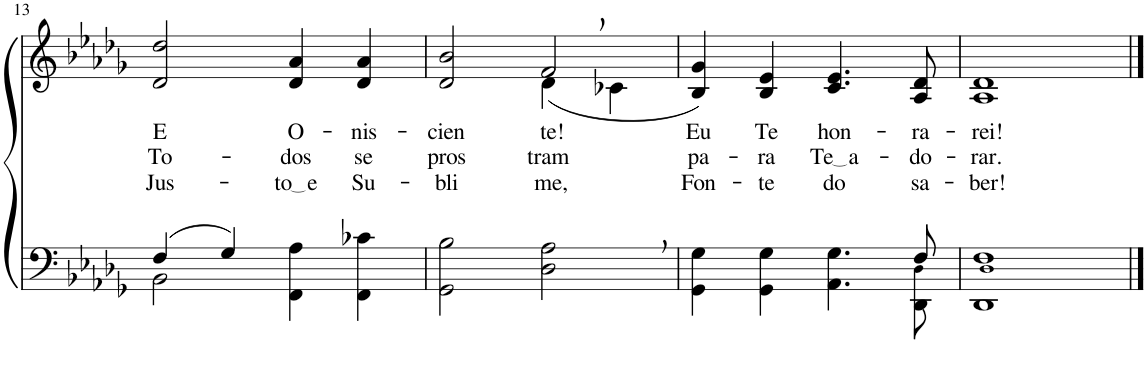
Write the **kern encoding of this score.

**kern	**kern	**text	**text	**text
*part2	*part1	*part1	*part1	*part1
*staff2	*staff1	*staff1	*staff1	*staff1
*I"Parte III e IV	*I"Parte I e II	*	*	*
!!LO:PB:g=z
*clefF4	*clefG2	*	*	*
*Trd-1c-2	*Trd-1c-2	*	*	*
*k[b-e-a-d-g-]	*k[b-e-a-d-g-]	*	*	*
*M4/4	*M4/4	*	*	*
=13	=13	=13	=13	=13
*^	*	*	*	*
!	!	!	!LO:LY:b	!LO:LY:b	!LO:LY:b
(4F/	2BB-\	2d-/ 2dd-/	E	To-	Jus-
4G-/)	.	.	.	.	.
!	!	!	!LO:LY:b	!LO:LY:b	!LO:LY:b
2ryy	4FF\ 4A-\	4d-/ 4a-/	O-	-dos	to e
!	!	!	!LO:LY:b	!LO:LY:b	!LO:LY:b
.	4FF\ 4c-X\	4d-/ 4a-/	-nis-	se	Su-
=14	=14	=14	=14	=14	=14
!	!	!	!LO:LY:b	!LO:LY:b	!LO:LY:b
*v	*v	*^	*	*	*
2GG-\ 2B-\	2d-/ 2b-/	2ryy	-cien-	pros-	-bli-
!	!	!	!LO:LY:b	!LO:LY:b	!LO:LY:b
2D-\, 2A-\,	2f,/	(4d-\	-te!	-tram	-me,
.	.	4c-X\	.	.	.
=15	=15	=15	=15	=15	=15
*^	*	*	*	*	*
!	!	!	!	!LO:LY:b	!LO:LY:b	!LO:LY:b
*	*	*v	*v	*	*	*
2..ryy	4GG-\ 4G-\	4B-/ 4g-/)	Eu	pa-	Fon-
!	!	!	!LO:LY:b	!LO:LY:b	!LO:LY:b
.	4GG-\ 4G-\	4B-/ 4e-/	Te	-ra	-te
!	!	!	!LO:LY:b	!LO:LY:b	!LO:LY:b
.	4.AA-\ 4.G-\	4.c/ 4.e-/	hon-	Te a	do
!	!	!	!LO:LY:b	!LO:LY:b	!LO:LY:b
8F/	8DD-\ 8D-!\	8A-/ 8d-/	-ra-	-do-	sa-
=16	=16	=16	=16	=16	=16
!	!	!	!LO:LY:b	!LO:LY:b	!LO:LY:b
*v	*v	*	*	*	*
1DD- 1D-! 1F	1A- 1d-	-rei!	-rar.	-ber!
==	==	==	==	==
*-	*-	*-	*-	*-
